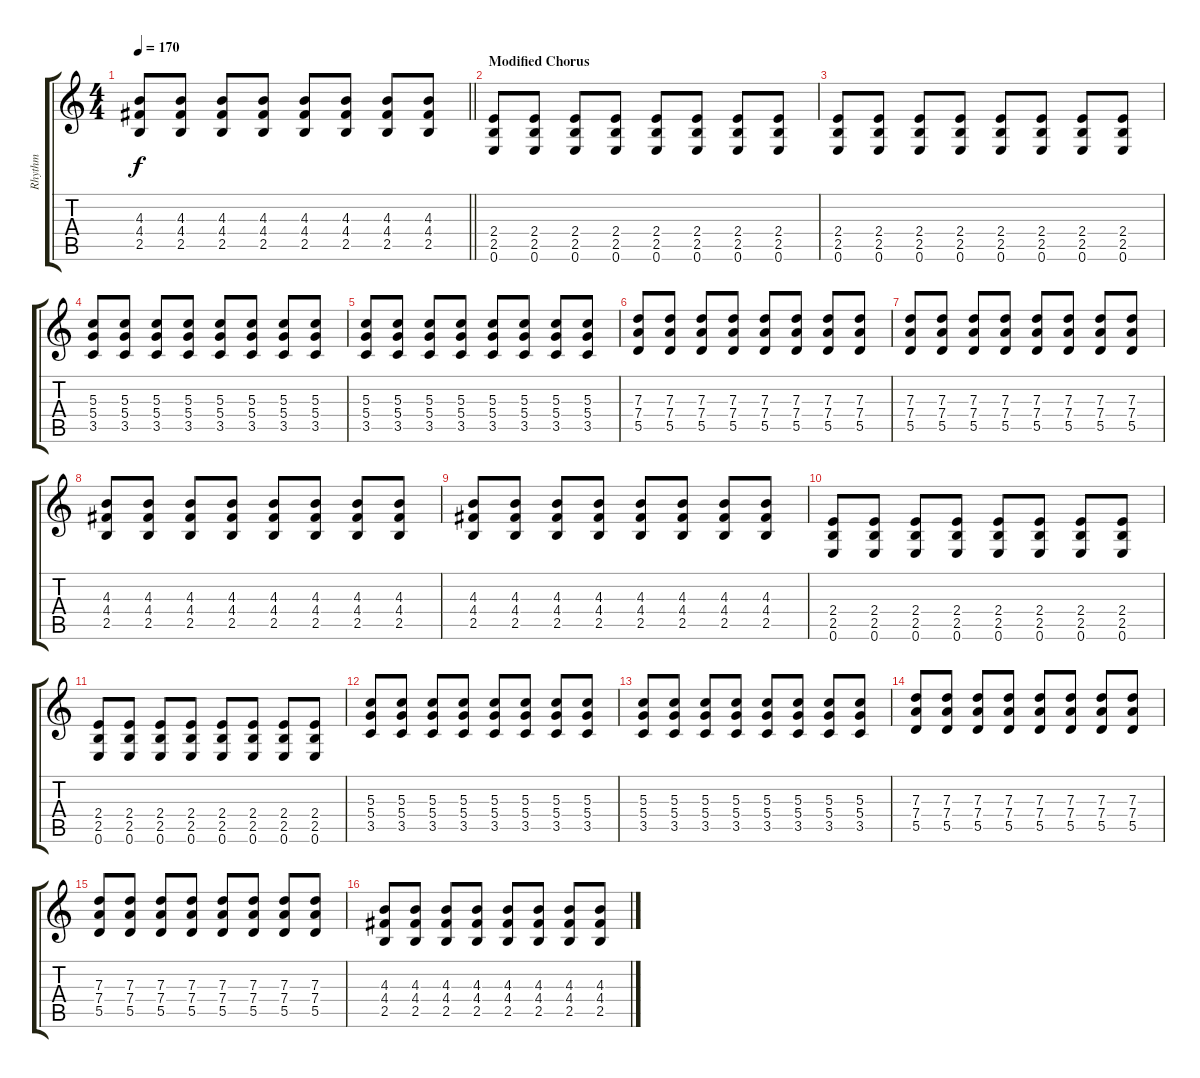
\track ("Rhythm" "Rhythm") {instrument distortionguitar}
\staff {score tabs}
\tuning (E4 B3 G3 D3 A2 E2) {hide}
\ts (4 4)
\tempo 170
\clef g2
\barLineRight lightlight
\ks c
(4.3 4.4 2.5).8{dy f} (4.3 4.4 2.5).8 (4.3 4.4 2.5).8 (4.3 4.4 2.5).8 (4.3 4.4 2.5).8 (4.3 4.4 2.5).8 (4.3 4.4 2.5).8 (4.3 4.4 2.5).8 |
\section ("" "Modified Chorus")
(2.4 2.5 0.6).8 (2.4 2.5 0.6).8 (2.4 2.5 0.6).8 (2.4 2.5 0.6).8 (2.4 2.5 0.6).8 (2.4 2.5 0.6).8 (2.4 2.5 0.6).8 (2.4 2.5 0.6).8 |
(2.4 2.5 0.6).8 (2.4 2.5 0.6).8 (2.4 2.5 0.6).8 (2.4 2.5 0.6).8 (2.4 2.5 0.6).8 (2.4 2.5 0.6).8 (2.4 2.5 0.6).8 (2.4 2.5 0.6).8 |
(5.3 5.4 3.5).8 (5.3 5.4 3.5).8 (5.3 5.4 3.5).8 (5.3 5.4 3.5).8 (5.3 5.4 3.5).8 (5.3 5.4 3.5).8 (5.3 5.4 3.5).8 (5.3 5.4 3.5).8 |
(5.3 5.4 3.5).8 (5.3 5.4 3.5).8 (5.3 5.4 3.5).8 (5.3 5.4 3.5).8 (5.3 5.4 3.5).8 (5.3 5.4 3.5).8 (5.3 5.4 3.5).8 (5.3 5.4 3.5).8 |
(7.3 7.4 5.5).8 (7.3 7.4 5.5).8 (7.3 7.4 5.5).8 (7.3 7.4 5.5).8 (7.3 7.4 5.5).8 (7.3 7.4 5.5).8 (7.3 7.4 5.5).8 (7.3 7.4 5.5).8 |
(7.3 7.4 5.5).8 (7.3 7.4 5.5).8 (7.3 7.4 5.5).8 (7.3 7.4 5.5).8 (7.3 7.4 5.5).8 (7.3 7.4 5.5).8 (7.3 7.4 5.5).8 (7.3 7.4 5.5).8 |
(4.3 4.4 2.5).8 (4.3 4.4 2.5).8 (4.3 4.4 2.5).8 (4.3 4.4 2.5).8 (4.3 4.4 2.5).8 (4.3 4.4 2.5).8 (4.3 4.4 2.5).8 (4.3 4.4 2.5).8 |
(4.3 4.4 2.5).8 (4.3 4.4 2.5).8 (4.3 4.4 2.5).8 (4.3 4.4 2.5).8 (4.3 4.4 2.5).8 (4.3 4.4 2.5).8 (4.3 4.4 2.5).8 (4.3 4.4 2.5).8 |
(2.4 2.5 0.6).8 (2.4 2.5 0.6).8 (2.4 2.5 0.6).8 (2.4 2.5 0.6).8 (2.4 2.5 0.6).8 (2.4 2.5 0.6).8 (2.4 2.5 0.6).8 (2.4 2.5 0.6).8 |
(2.4 2.5 0.6).8 (2.4 2.5 0.6).8 (2.4 2.5 0.6).8 (2.4 2.5 0.6).8 (2.4 2.5 0.6).8 (2.4 2.5 0.6).8 (2.4 2.5 0.6).8 (2.4 2.5 0.6).8 |
(5.3 5.4 3.5).8 (5.3 5.4 3.5).8 (5.3 5.4 3.5).8 (5.3 5.4 3.5).8 (5.3 5.4 3.5).8 (5.3 5.4 3.5).8 (5.3 5.4 3.5).8 (5.3 5.4 3.5).8 |
(5.3 5.4 3.5).8 (5.3 5.4 3.5).8 (5.3 5.4 3.5).8 (5.3 5.4 3.5).8 (5.3 5.4 3.5).8 (5.3 5.4 3.5).8 (5.3 5.4 3.5).8 (5.3 5.4 3.5).8 |
(7.3 7.4 5.5).8 (7.3 7.4 5.5).8 (7.3 7.4 5.5).8 (7.3 7.4 5.5).8 (7.3 7.4 5.5).8 (7.3 7.4 5.5).8 (7.3 7.4 5.5).8 (7.3 7.4 5.5).8 |
(7.3 7.4 5.5).8 (7.3 7.4 5.5).8 (7.3 7.4 5.5).8 (7.3 7.4 5.5).8 (7.3 7.4 5.5).8 (7.3 7.4 5.5).8 (7.3 7.4 5.5).8 (7.3 7.4 5.5).8 |
(4.3 4.4 2.5).8 (4.3 4.4 2.5).8 (4.3 4.4 2.5).8 (4.3 4.4 2.5).8 (4.3 4.4 2.5).8 (4.3 4.4 2.5).8 (4.3 4.4 2.5).8 (4.3 4.4 2.5).8
